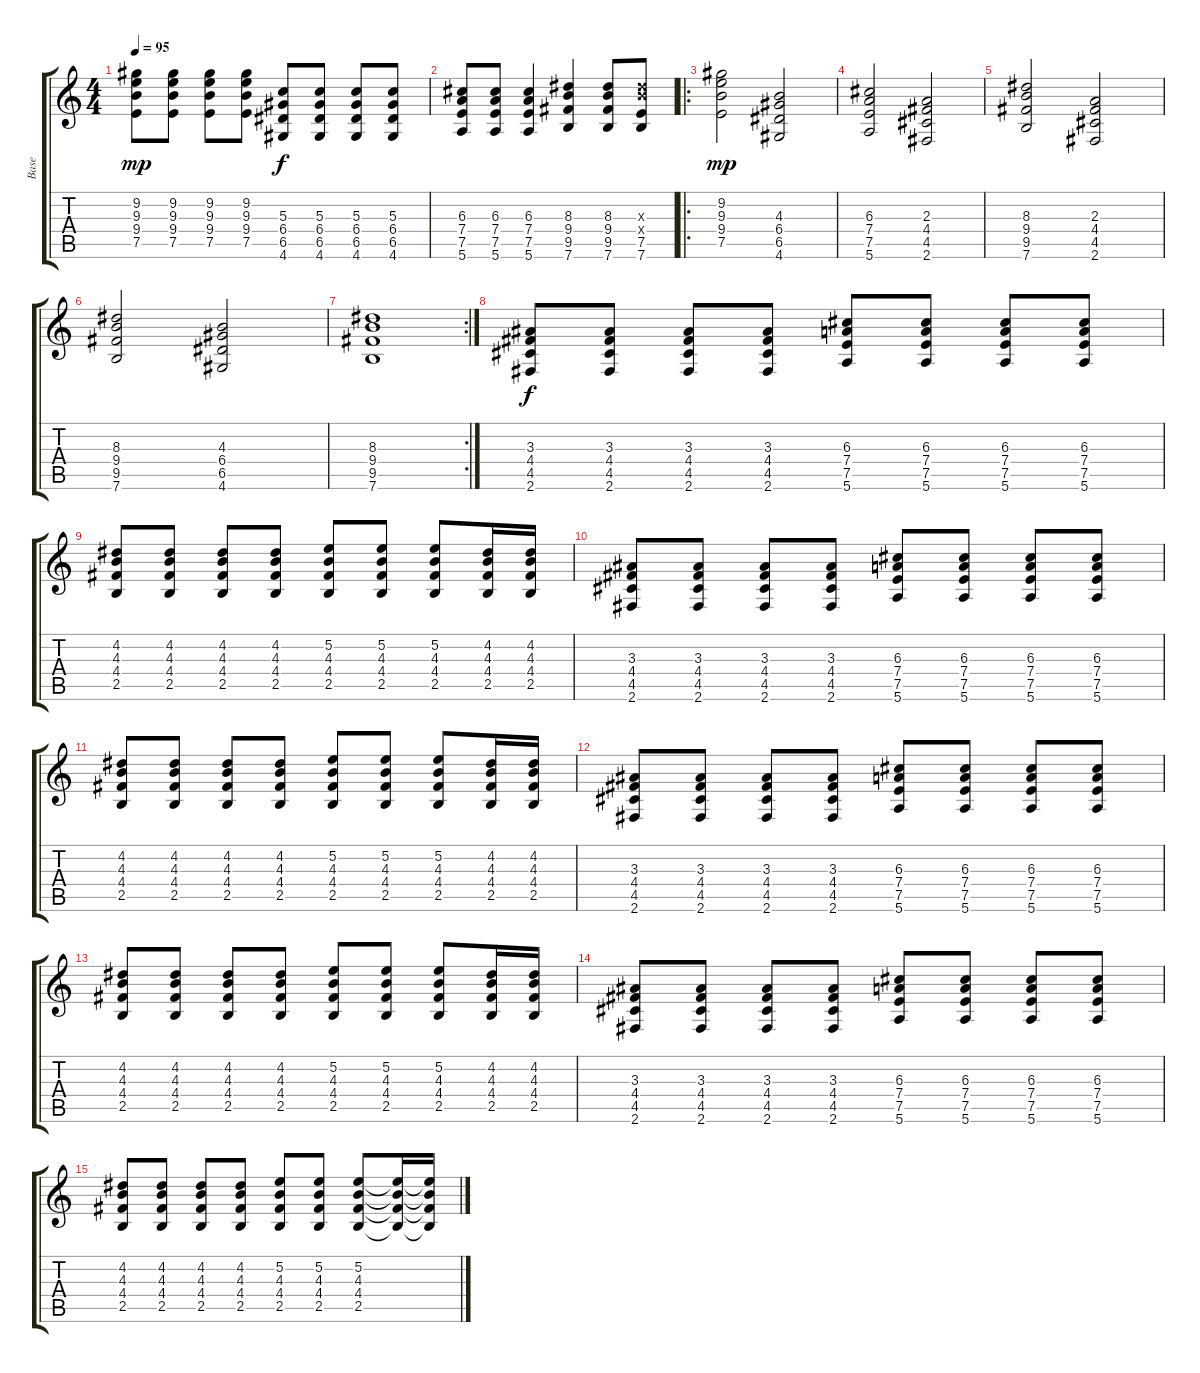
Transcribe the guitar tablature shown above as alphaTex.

\track ("Base" "Base") {instrument overdrivenguitar}
\staff {score tabs}
\tuning (E4 B3 G3 D3 A2 E2) {hide}
\ts (4 4)
\tempo 95
\clef g2
\ks c
(9.2 9.3 9.4 7.5).8{dy mp} (9.2 9.3 9.4 7.5).8 (9.2 9.3 9.4 7.5).8 (9.2 9.3 9.4 7.5).8 (5.3 6.4 6.5 4.6).8{dy f} (5.3 6.4 6.5 4.6).8 (5.3 6.4 6.5 4.6).8 (5.3 6.4 6.5 4.6).8 |
(6.3 7.4 7.5 5.6).8 (6.3 7.4 7.5 5.6).8 (6.3 7.4 7.5 5.6).4 (8.3 9.4 9.5 7.6).4 (8.3 9.4 9.5 7.6).8 (8.3{x} 9.4{x} 7.5 7.6).8 |
\ro
(9.2 9.3 9.4 7.5).2{dy mp} (4.3 6.4 6.5 4.6).2 |
(6.3 7.4 7.5 5.6).2 (2.3 4.4 4.5 2.6).2 |
(8.3 9.4 9.5 7.6).2 (2.3 4.4 4.5 2.6).2 |
(8.3 9.4 9.5 7.6).2 (4.3 6.4 6.5 4.6).2 |
\rc 2
(8.3 9.4 9.5 7.6).1 |
(3.3 4.4 4.5 2.6).8{dy f} (3.3 4.4 4.5 2.6).8 (3.3 4.4 4.5 2.6).8 (3.3 4.4 4.5 2.6).8 (6.3 7.4 7.5 5.6).8 (6.3 7.4 7.5 5.6).8 (6.3 7.4 7.5 5.6).8 (6.3 7.4 7.5 5.6).8 |
(4.2 4.3 4.4 2.5).8 (4.2 4.3 4.4 2.5).8 (4.2 4.3 4.4 2.5).8 (4.2 4.3 4.4 2.5).8 (5.2 4.3 4.4 2.5).8 (5.2 4.3 4.4 2.5).8 (5.2 4.3 4.4 2.5).8 (4.2 4.3 4.4 2.5).16 (4.2 4.3 4.4 2.5).16 |
(3.3 4.4 4.5 2.6).8 (3.3 4.4 4.5 2.6).8 (3.3 4.4 4.5 2.6).8 (3.3 4.4 4.5 2.6).8 (6.3 7.4 7.5 5.6).8 (6.3 7.4 7.5 5.6).8 (6.3 7.4 7.5 5.6).8 (6.3 7.4 7.5 5.6).8 |
(4.2 4.3 4.4 2.5).8 (4.2 4.3 4.4 2.5).8 (4.2 4.3 4.4 2.5).8 (4.2 4.3 4.4 2.5).8 (5.2 4.3 4.4 2.5).8 (5.2 4.3 4.4 2.5).8 (5.2 4.3 4.4 2.5).8 (4.2 4.3 4.4 2.5).16 (4.2 4.3 4.4 2.5).16 |
(3.3 4.4 4.5 2.6).8 (3.3 4.4 4.5 2.6).8 (3.3 4.4 4.5 2.6).8 (3.3 4.4 4.5 2.6).8 (6.3 7.4 7.5 5.6).8 (6.3 7.4 7.5 5.6).8 (6.3 7.4 7.5 5.6).8 (6.3 7.4 7.5 5.6).8 |
(4.2 4.3 4.4 2.5).8 (4.2 4.3 4.4 2.5).8 (4.2 4.3 4.4 2.5).8 (4.2 4.3 4.4 2.5).8 (5.2 4.3 4.4 2.5).8 (5.2 4.3 4.4 2.5).8 (5.2 4.3 4.4 2.5).8 (4.2 4.3 4.4 2.5).16 (4.2 4.3 4.4 2.5).16 |
(3.3 4.4 4.5 2.6).8 (3.3 4.4 4.5 2.6).8 (3.3 4.4 4.5 2.6).8 (3.3 4.4 4.5 2.6).8 (6.3 7.4 7.5 5.6).8 (6.3 7.4 7.5 5.6).8 (6.3 7.4 7.5 5.6).8 (6.3 7.4 7.5 5.6).8 |
(4.2 4.3 4.4 2.5).8 (4.2 4.3 4.4 2.5).8 (4.2 4.3 4.4 2.5).8 (4.2 4.3 4.4 2.5).8 (5.2 4.3 4.4 2.5).8 (5.2 4.3 4.4 2.5).8 (5.2 4.3 4.4 2.5).8 (5.2{t} 4.3{t} 4.4{t} 2.5{t}).16 (5.2{t} 4.3{t} 4.4{t} 2.5{t}).16
